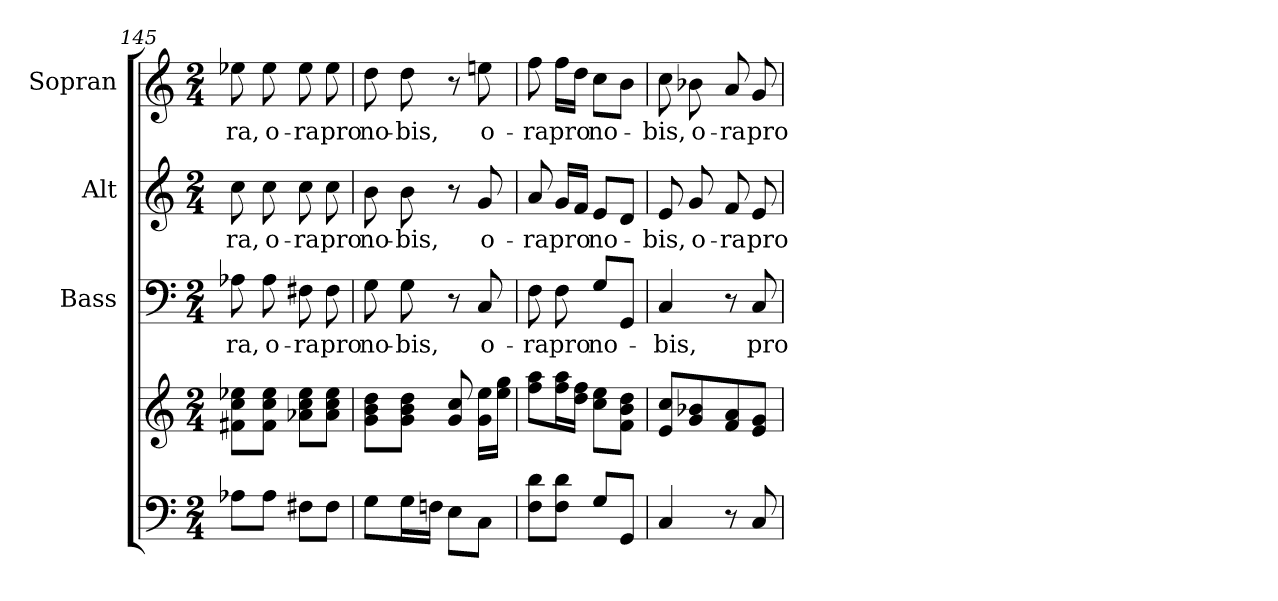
**kern	**kern	**kern	**text	**kern	**text	**kern	**text
*part4	*part4	*part3	*part3	*part2	*part2	*part1	*part1
*staff5	*staff4	*staff3	*staff3	*staff2	*staff2	*staff1	*staff1
*	*	*I"Bass	*	*I"Alt	*	*I"Sopran	*
*	*	*I'B.	*	*I'A.	*	*I'S.	*
*clefF4	*clefG2	*clefF4	*	*clefG2	*	*clefG2	*
*k[]	*k[]	*k[]	*	*k[]	*	*k[]	*
*C:	*C:	*C:	*	*C:	*	*C:	*
*M2/4	*M2/4	*M2/4	*	*M2/4	*	*M2/4	*
=145	=145	=145	=145	=145	=145	=145	=145
!	!	!	!LO:LY:b	!	!LO:LY:b	!	!LO:LY:b
8A-X\L	8f#X\ 8cc\ 8ee-X\L	8A-X\	-ra,	8cc\	-ra,	8ee-X\	-ra,
!	!	!	!LO:LY:b	!	!LO:LY:b	!	!LO:LY:b
8A-\J	8f#\ 8cc\ 8ee-\J	8A-\	o-	8cc\	o-	8ee-\	o-
!	!	!	!LO:LY:b	!	!LO:LY:b	!	!LO:LY:b
8F#X\L	8a-X\ 8cc\ 8ee-\L	8F#X\	-ra	8cc\	-ra	8ee-\	-ra
!	!	!	!LO:LY:b	!	!LO:LY:b	!	!LO:LY:b
8F#\J	8a-\ 8cc\ 8ee-\J	8F#\	pro	8cc\	pro	8ee-\	pro
!!LO:PB:g=z
=146	=146	=146	=146	=146	=146	=146	=146
!	!	!	!LO:LY:b	!	!LO:LY:b	!	!LO:LY:b
8G\L	8g\ 8b\ 8dd\L	8G\	no-	8b\	no-	8dd\	no-
!	!	!	!LO:LY:b	!	!LO:LY:b	!	!LO:LY:b
16G\L	8g\ 8b\ 8dd\J	8G\	-bis,	8b\	-bis,	8dd\	-bis,
16Fn\JJ	.	.	.	.	.	.	.
8E\L	8g/ 8cc/	8r	.	8r	.	8r	.
!	!	!	!LO:LY:b	!	!LO:LY:b	!	!LO:LY:b
8C\J	16g\ 16ee\LL	8C/	o-	8g/	o-	8een\	o-
.	16ee\ 16gg\JJ	.	.	.	.	.	.
=147	=147	=147	=147	=147	=147	=147	=147
!	!	!	!LO:LY:b	!	!LO:LY:b	!	!LO:LY:b
8F\ 8d\L	8ff\ 8aa\L	8F\	-ra	8a/	-ra	8ff\	-ra
!	!	!	!LO:LY:b	!	!LO:LY:b	!	!LO:LY:b
8F\ 8d\J	16ff\ 16aa\L	8F\	pro	16g/LL	pro	16ff\LL	pro
.	16dd\ 16ff\JJ	.	.	16f/JJ	.	16dd\JJ	.
!	!	!	!LO:LY:b	!	!LO:LY:b	!	!LO:LY:b
8G/L	8cc\ 8ee\L	8G/L	no-	8e/L	no-	8cc\L	no-
8GG/J	8f\ 8b\ 8dd\J	8GG/J	.	8d/J	.	8b\J	.
=148	=148	=148	=148	=148	=148	=148	=148
!	!	!	!LO:LY:b	!	!LO:LY:b	!	!LO:LY:b
4C/	8e/ 8cc/L	4C/	-bis,	8e/	-bis,	8cc\	-bis,
!	!	!	!	!	!LO:LY:b	!	!LO:LY:b
.	8g/ 8b-X/	.	.	8g/	o-	8b-X\	o-
!	!	!	!	!	!LO:LY:b	!	!LO:LY:b
8r	8f/ 8a/	8r	.	8f/	-ra	8a/	-ra
!	!	!	!LO:LY:b	!	!LO:LY:b	!	!LO:LY:b
8C/	8e/ 8g/J	8C/	pro	8e/	pro	8g/	pro
=	=	=	=	=	=	=	=
*-	*-	*-	*-	*-	*-	*-	*-
